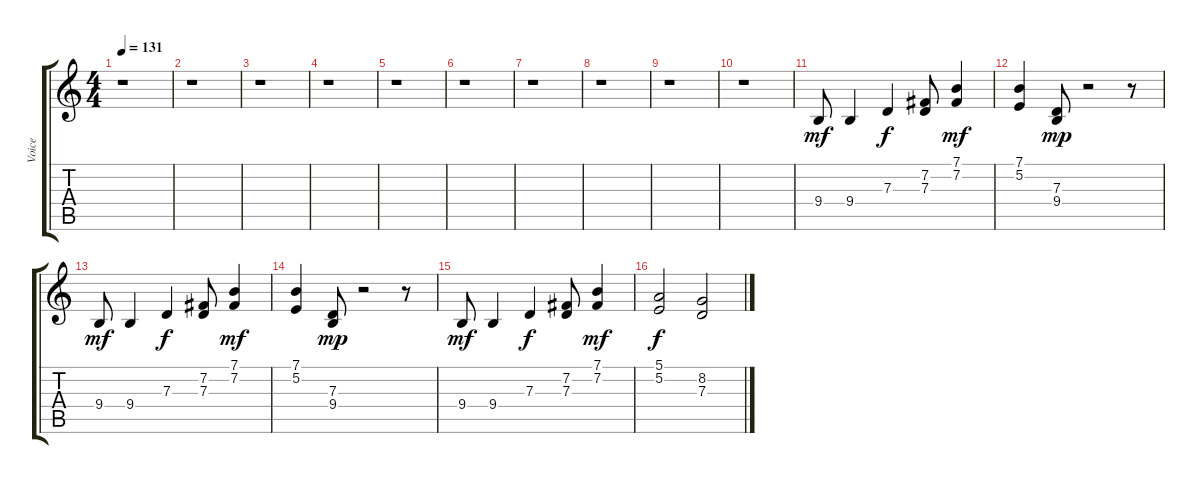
\track ("Voice" "Voice") {instrument choiraahs}
\staff {score tabs}
\tuning (E4 B3 G3 D3 A2 E2) {hide}
\ts (4 4)
\tempo 131
\clef g2
\ks c
r.1{dy mp} |
r.1 |
r.1 |
r.1 |
r.1 |
r.1 |
r.1 |
r.1 |
r.1 |
r.1 |
9.4.8{dy mf} 9.4.4 7.3.4{dy f} (7.2 7.3).8 (7.1 7.2).4{dy mf} |
(7.1 5.2).4 (7.3 9.4).8{dy mp} r.2 r.8 |
9.4.8{dy mf} 9.4.4 7.3.4{dy f} (7.2 7.3).8 (7.1 7.2).4{dy mf} |
(7.1 5.2).4 (7.3 9.4).8{dy mp} r.2 r.8 |
9.4.8{dy mf} 9.4.4 7.3.4{dy f} (7.2 7.3).8 (7.1 7.2).4{dy mf} |
(5.1 5.2).2{dy f} (8.2 7.3).2
